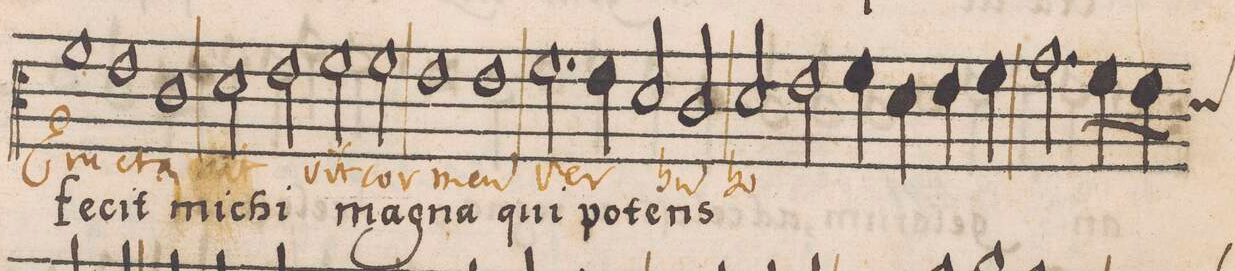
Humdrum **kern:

**kern	**text	**text
*I"CANTVS	*	*
*clefC3	*	*
*k[]	*	*
*met(C|)	*	*
*M2/1	*	*
1f	fe-	E-
1e	-cit	-ru-
=63-	=63-	=63-
1c	mi-	-cta-
2d\	-chi	.
2e\	.	.
=64-	=64-	=64-
2f\	.	-uit
2f\	ma-	cor-
1e	-gna	-me-
=65-	=65-	=65-
1e	qui	-u(m)
2.f\	po-	Ver-
4e\	.	.
=66-	=66-	=66-
2d/	-tens	.
2c/	.	-bu(m)
2d/	.	bo-
2e\	.	.
=67-	=67-	=67-
4f\	.	.
4d\	.	.
4e\	.	.
4f\	.	.
2.g\	.	.
8f\L	.	.
*custos:d	*	*
8e\J	.	.
=68-	=68-	=68-
*-	*-	*-
